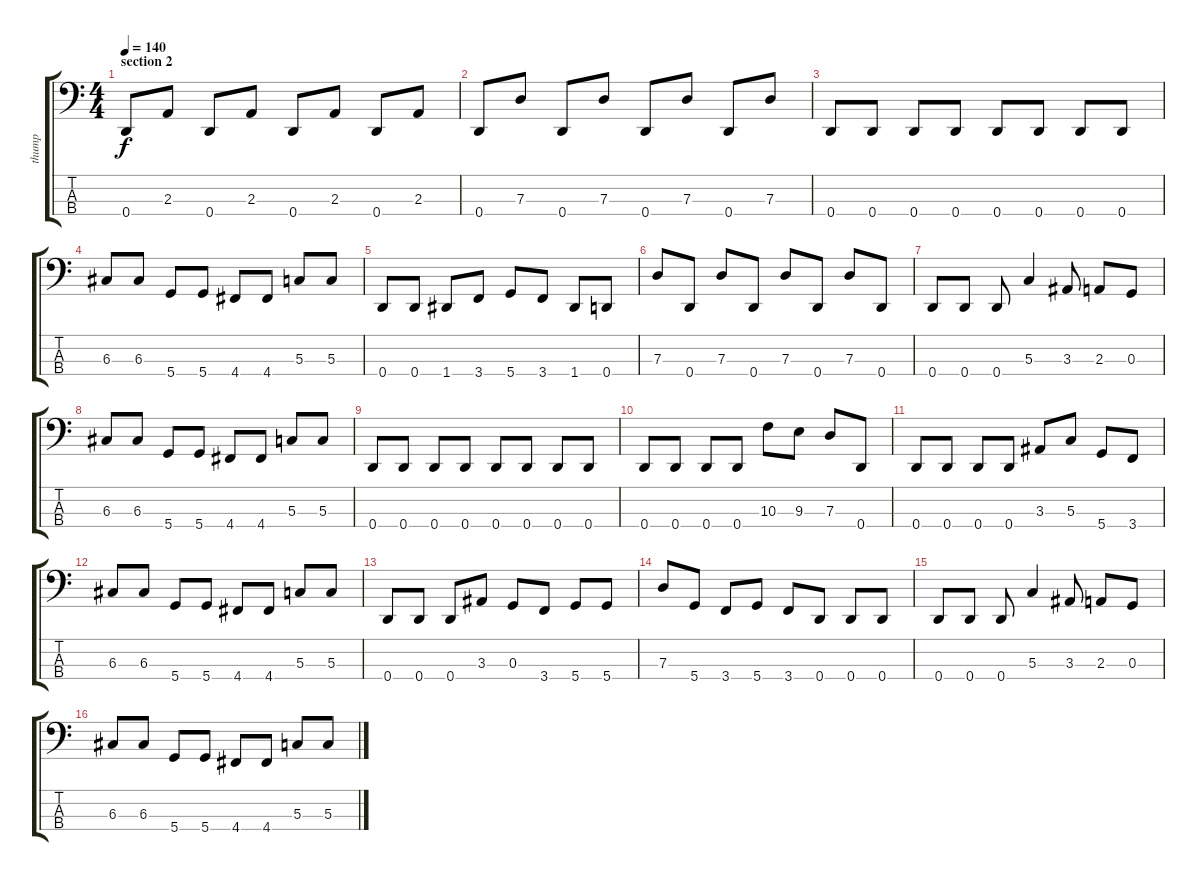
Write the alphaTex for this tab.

\track ("thump" "thump") {instrument electricbassfinger}
\staff {score tabs}
\tuning (F2 C2 G1 D1) {hide}
\ts (4 4)
\section ("" "section 2")
\tempo 140
\clef f4
\ks c
0.4.8{dy f} 2.3.8 0.4.8 2.3.8 0.4.8 2.3.8 0.4.8 2.3.8 |
0.4.8 7.3.8 0.4.8 7.3.8 0.4.8 7.3.8 0.4.8 7.3.8 |
0.4.8 0.4.8 0.4.8 0.4.8 0.4.8 0.4.8 0.4.8 0.4.8 |
6.3.8 6.3.8 5.4.8 5.4.8 4.4.8 4.4.8 5.3.8 5.3.8 |
0.4.8 0.4.8 1.4.8 3.4.8 5.4.8 3.4.8 1.4.8 0.4.8 |
7.3.8 0.4.8 7.3.8 0.4.8 7.3.8 0.4.8 7.3.8 0.4.8 |
0.4.8 0.4.8 0.4.8 5.3.4 3.3.8 2.3.8 0.3.8 |
6.3.8 6.3.8 5.4.8 5.4.8 4.4.8 4.4.8 5.3.8 5.3.8 |
0.4.8 0.4.8 0.4.8 0.4.8 0.4.8 0.4.8 0.4.8 0.4.8 |
0.4.8 0.4.8 0.4.8 0.4.8 10.3.8 9.3.8 7.3.8 0.4.8 |
0.4.8 0.4.8 0.4.8 0.4.8 3.3.8 5.3.8 5.4.8 3.4.8 |
6.3.8 6.3.8 5.4.8 5.4.8 4.4.8 4.4.8 5.3.8 5.3.8 |
0.4.8 0.4.8 0.4.8 3.3.8 0.3.8 3.4.8 5.4.8 5.4.8 |
7.3.8 5.4.8 3.4.8 5.4.8 3.4.8 0.4.8 0.4.8 0.4.8 |
0.4.8 0.4.8 0.4.8 5.3.4 3.3.8 2.3.8 0.3.8 |
6.3.8 6.3.8 5.4.8 5.4.8 4.4.8 4.4.8 5.3.8 5.3.8
